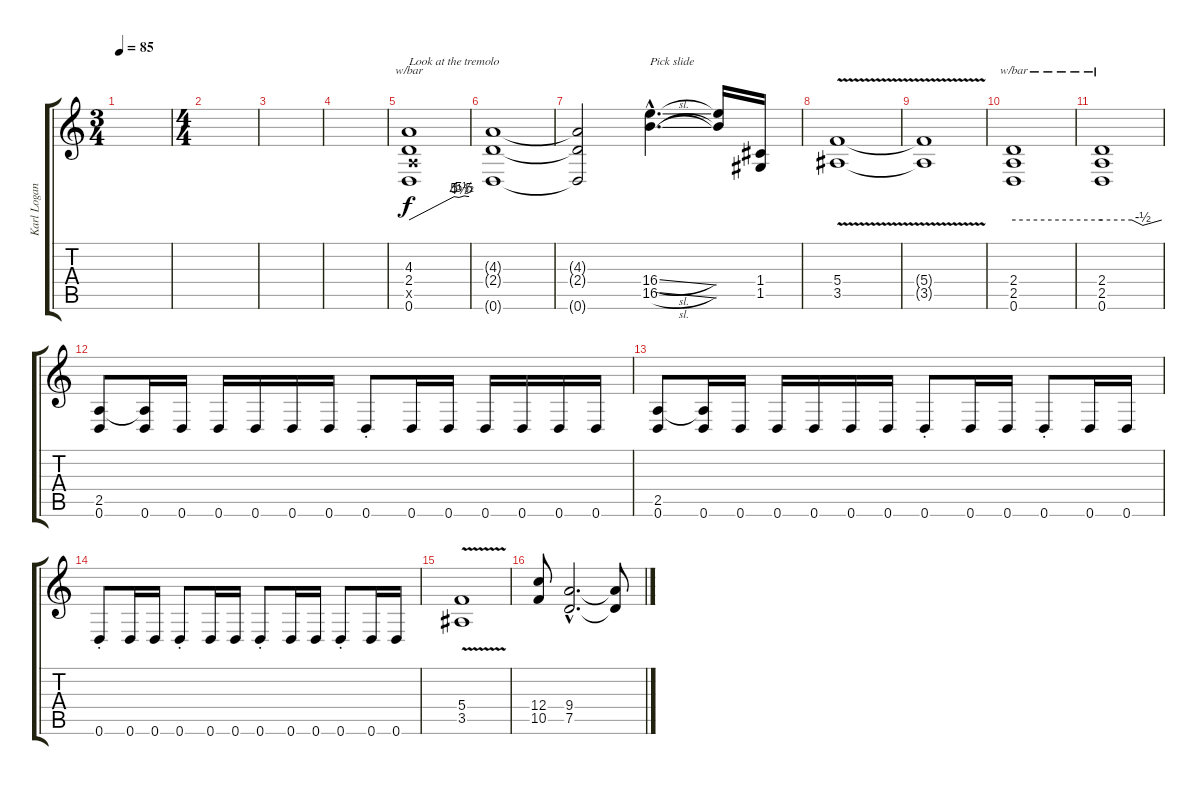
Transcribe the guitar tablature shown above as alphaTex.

\track ("Karl Logan" "Karl Logan") {instrument distortionguitar}
\staff {score tabs}
\tuning (D4 A3 F3 C3 G2 D2) {hide}
\ts (3 4)
\tempo 85
\clef g2
\ks c
|
\ts (4 4)
|
|
|
(4.3 2.4 2.5{x} 0.6).1{tbe (custom default 0 0 45 20 50 18 55 22 60 20) txt "Look at the tremolo"} |
(4.3{t} 2.4{t} 0.6{t}).1 |
(4.3{t} 2.4{t} 0.6{t}).2 (16.4{sl hac} 16.5{sl hac}).4{d txt "Pick slide"} (16.4{t} 16.5{t}).16 (1.4 1.5).16 |
(5.4{v} 3.5{v}).1 |
(5.4{t} 3.5{t}).1 |
(2.4 2.5 0.6).1{tbe (hold default 0 0 60 0)} |
(2.4 2.5 0.6).1{tbe (custom default 0 0 30 0 41 -2 60 0)} |
(2.5 0.6).8 (2.5{t} 0.6).16 0.6.16 0.6.16 0.6.16 0.6.16 0.6.16 0.6{st}.8 0.6.16 0.6.16 0.6.16 0.6.16 0.6.16 0.6.16 |
(2.5 0.6).8 (2.5{t} 0.6).16 0.6.16 0.6.16 0.6.16 0.6.16 0.6.16 0.6{st}.8 0.6.16 0.6.16 0.6{st}.8 0.6.16 0.6.16 |
0.6{st}.8 0.6.16 0.6.16 0.6{st}.8 0.6.16 0.6.16 0.6{st}.8 0.6.16 0.6.16 0.6{st}.8 0.6.16 0.6.16 |
(5.4{v} 3.5{v}).1 |
(12.4 10.5).8 (9.4{hac} 7.5{hac}).2{d} (9.4{t} 7.5{t}).8
